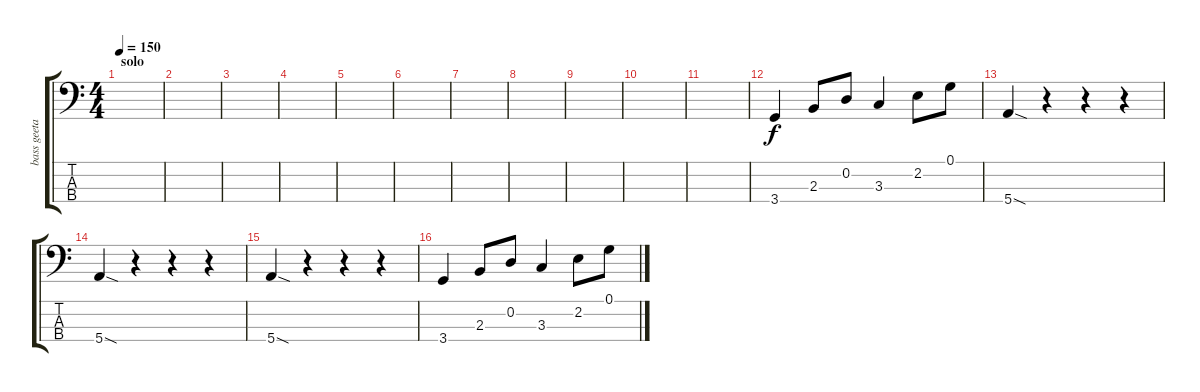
\track ("bass geetar" "bass geeta") {instrument electricbasspick}
\staff {score tabs}
\tuning (G2 D2 A1 E1) {hide}
\ts (4 4)
\section ("" "solo")
\tempo 150
\clef f4
\ks c
|
|
|
|
|
|
|
|
|
|
|
3.4.4 2.3.8 0.2.8 3.3.4 2.2.8 0.1.8 |
5.4{sod}.4 r.4 r.4 r.4 |
5.4{sod}.4 r.4 r.4 r.4 |
5.4{sod}.4 r.4 r.4 r.4 |
3.4.4 2.3.8 0.2.8 3.3.4 2.2.8 0.1.8
